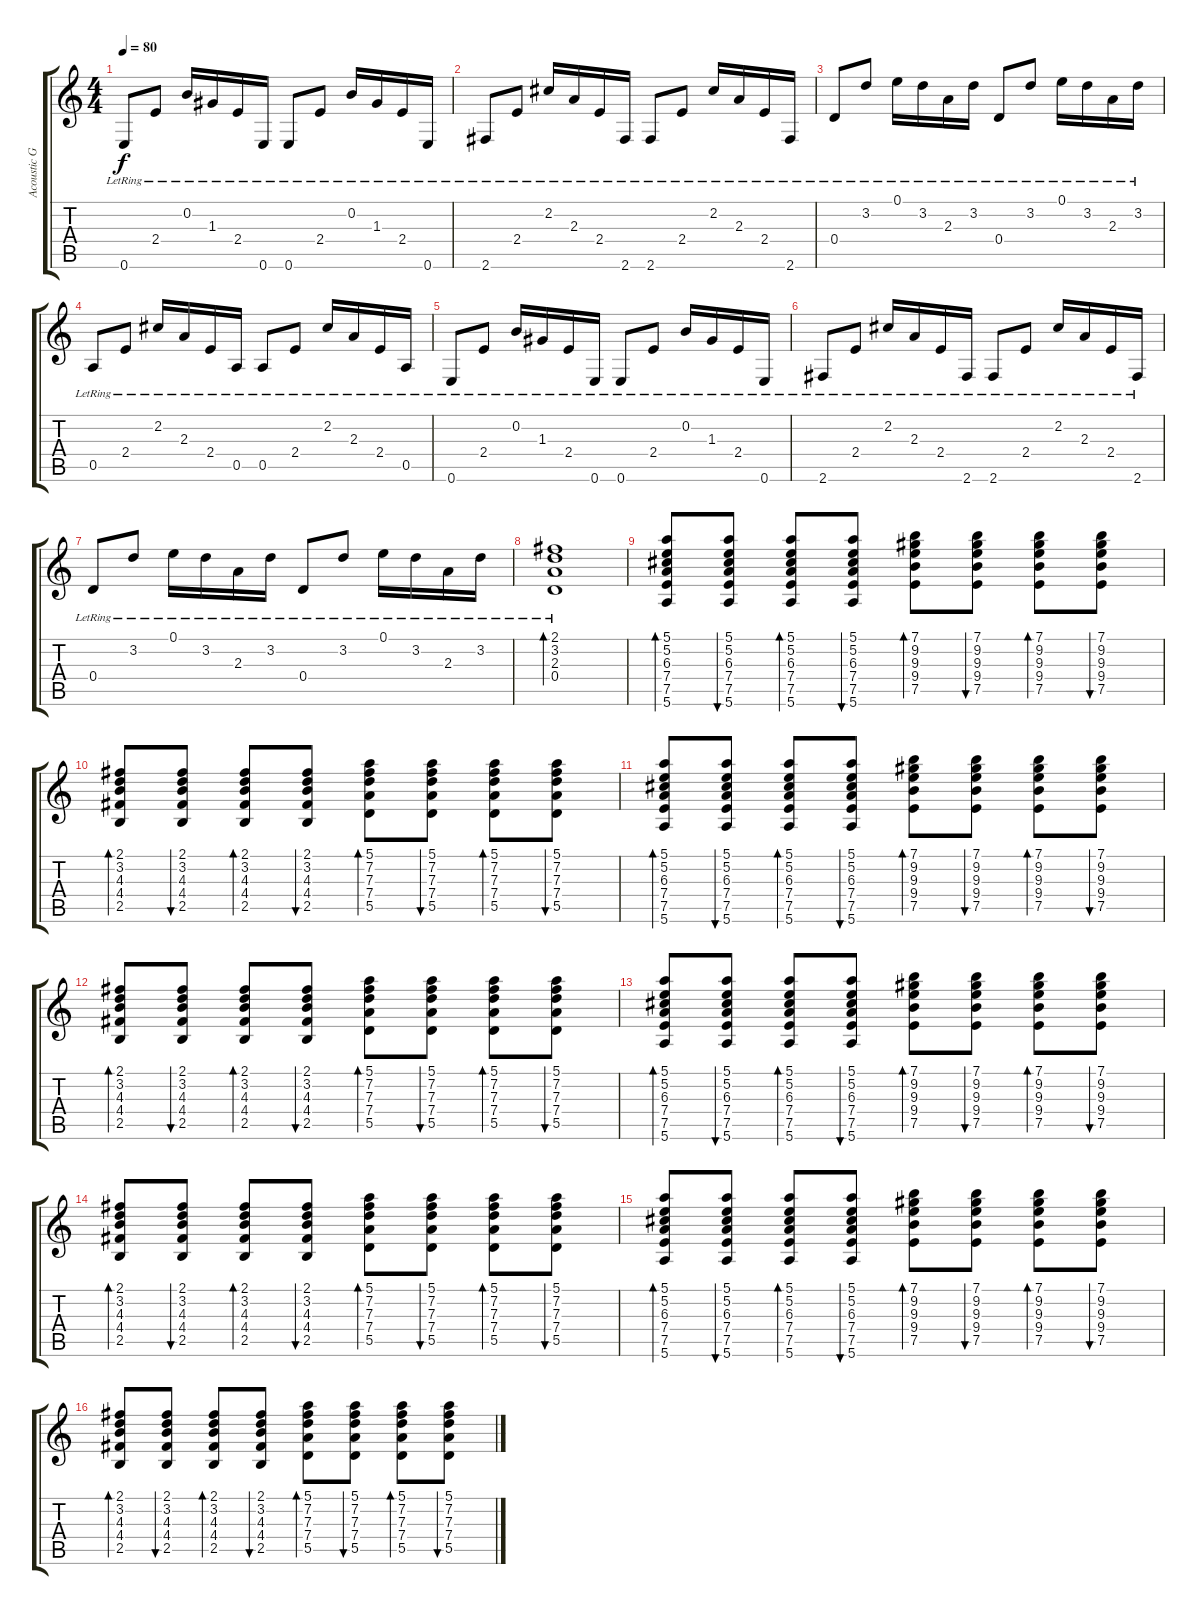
\track ("Acoustic Guitar (steel)" "Acoustic G") {instrument acousticguitarsteel}
\staff {score tabs}
\tuning (E4 B3 G3 D3 A2 E2) {hide}
\ts (4 4)
\tempo 80
\clef g2
\ks c
0.6{lr}.8{dy f} 2.4{lr}.8 0.2{lr}.16 1.3{lr}.16 2.4{lr}.16 0.6{lr}.16 0.6{lr}.8 2.4{lr}.8 0.2{lr}.16 1.3{lr}.16 2.4{lr}.16 0.6{lr}.16 |
2.6{lr}.8 2.4{lr}.8 2.2{lr}.16 2.3{lr}.16 2.4{lr}.16 2.6{lr}.16 2.6{lr}.8 2.4{lr}.8 2.2{lr}.16 2.3{lr}.16 2.4{lr}.16 2.6{lr}.16 |
0.4{lr}.8 3.2{lr}.8 0.1{lr}.16 3.2{lr}.16 2.3{lr}.16 3.2{lr}.16 0.4{lr}.8 3.2{lr}.8 0.1{lr}.16 3.2{lr}.16 2.3{lr}.16 3.2{lr}.16 |
0.5{lr}.8 2.4{lr}.8 2.2{lr}.16 2.3{lr}.16 2.4{lr}.16 0.5{lr}.16 0.5{lr}.8 2.4{lr}.8 2.2{lr}.16 2.3{lr}.16 2.4{lr}.16 0.5{lr}.16 |
0.6{lr}.8 2.4{lr}.8 0.2{lr}.16 1.3{lr}.16 2.4{lr}.16 0.6{lr}.16 0.6{lr}.8 2.4{lr}.8 0.2{lr}.16 1.3{lr}.16 2.4{lr}.16 0.6{lr}.16 |
2.6{lr}.8 2.4{lr}.8 2.2{lr}.16 2.3{lr}.16 2.4{lr}.16 2.6{lr}.16 2.6{lr}.8 2.4{lr}.8 2.2{lr}.16 2.3{lr}.16 2.4{lr}.16 2.6{lr}.16 |
0.4{lr}.8 3.2{lr}.8 0.1{lr}.16 3.2{lr}.16 2.3{lr}.16 3.2{lr}.16 0.4{lr}.8 3.2{lr}.8 0.1{lr}.16 3.2{lr}.16 2.3{lr}.16 3.2{lr}.16 |
(2.1{lr} 3.2{lr} 2.3{lr} 0.4{lr}).1{bd 60} |
(5.1 5.2 6.3 7.4 7.5 5.6).8{bd 60} (5.1 5.2 6.3 7.4 7.5 5.6).8{bu 60} (5.1 5.2 6.3 7.4 7.5 5.6).8{bd 60} (5.1 5.2 6.3 7.4 7.5 5.6).8{bu 60} (7.1 9.2 9.3 9.4 7.5).8{bd 60} (7.1 9.2 9.3 9.4 7.5).8{bu 60} (7.1 9.2 9.3 9.4 7.5).8{bd 60} (7.1 9.2 9.3 9.4 7.5).8{bu 60} |
(2.1 3.2 4.3 4.4 2.5).8{bd 60} (2.1 3.2 4.3 4.4 2.5).8{bu 60} (2.1 3.2 4.3 4.4 2.5).8{bd 60} (2.1 3.2 4.3 4.4 2.5).8{bu 60} (5.1 7.2 7.3 7.4 5.5).8{bd 60} (5.1 7.2 7.3 7.4 5.5).8{bu 60} (5.1 7.2 7.3 7.4 5.5).8{bd 60} (5.1 7.2 7.3 7.4 5.5).8{bu 60} |
(5.1 5.2 6.3 7.4 7.5 5.6).8{bd 60} (5.1 5.2 6.3 7.4 7.5 5.6).8{bu 60} (5.1 5.2 6.3 7.4 7.5 5.6).8{bd 60} (5.1 5.2 6.3 7.4 7.5 5.6).8{bu 60} (7.1 9.2 9.3 9.4 7.5).8{bd 60} (7.1 9.2 9.3 9.4 7.5).8{bu 60} (7.1 9.2 9.3 9.4 7.5).8{bd 60} (7.1 9.2 9.3 9.4 7.5).8{bu 60} |
(2.1 3.2 4.3 4.4 2.5).8{bd 60} (2.1 3.2 4.3 4.4 2.5).8{bu 60} (2.1 3.2 4.3 4.4 2.5).8{bd 60} (2.1 3.2 4.3 4.4 2.5).8{bu 60} (5.1 7.2 7.3 7.4 5.5).8{bd 60} (5.1 7.2 7.3 7.4 5.5).8{bu 60} (5.1 7.2 7.3 7.4 5.5).8{bd 60} (5.1 7.2 7.3 7.4 5.5).8{bu 60} |
(5.1 5.2 6.3 7.4 7.5 5.6).8{bd 60} (5.1 5.2 6.3 7.4 7.5 5.6).8{bu 60} (5.1 5.2 6.3 7.4 7.5 5.6).8{bd 60} (5.1 5.2 6.3 7.4 7.5 5.6).8{bu 60} (7.1 9.2 9.3 9.4 7.5).8{bd 60} (7.1 9.2 9.3 9.4 7.5).8{bu 60} (7.1 9.2 9.3 9.4 7.5).8{bd 60} (7.1 9.2 9.3 9.4 7.5).8{bu 60} |
(2.1 3.2 4.3 4.4 2.5).8{bd 60} (2.1 3.2 4.3 4.4 2.5).8{bu 60} (2.1 3.2 4.3 4.4 2.5).8{bd 60} (2.1 3.2 4.3 4.4 2.5).8{bu 60} (5.1 7.2 7.3 7.4 5.5).8{bd 60} (5.1 7.2 7.3 7.4 5.5).8{bu 60} (5.1 7.2 7.3 7.4 5.5).8{bd 60} (5.1 7.2 7.3 7.4 5.5).8{bu 60} |
(5.1 5.2 6.3 7.4 7.5 5.6).8{bd 60} (5.1 5.2 6.3 7.4 7.5 5.6).8{bu 60} (5.1 5.2 6.3 7.4 7.5 5.6).8{bd 60} (5.1 5.2 6.3 7.4 7.5 5.6).8{bu 60} (7.1 9.2 9.3 9.4 7.5).8{bd 60} (7.1 9.2 9.3 9.4 7.5).8{bu 60} (7.1 9.2 9.3 9.4 7.5).8{bd 60} (7.1 9.2 9.3 9.4 7.5).8{bu 60} |
(2.1 3.2 4.3 4.4 2.5).8{bd 60} (2.1 3.2 4.3 4.4 2.5).8{bu 60} (2.1 3.2 4.3 4.4 2.5).8{bd 60} (2.1 3.2 4.3 4.4 2.5).8{bu 60} (5.1 7.2 7.3 7.4 5.5).8{bd 60} (5.1 7.2 7.3 7.4 5.5).8{bu 60} (5.1 7.2 7.3 7.4 5.5).8{bd 60} (5.1 7.2 7.3 7.4 5.5).8{bu 60}
